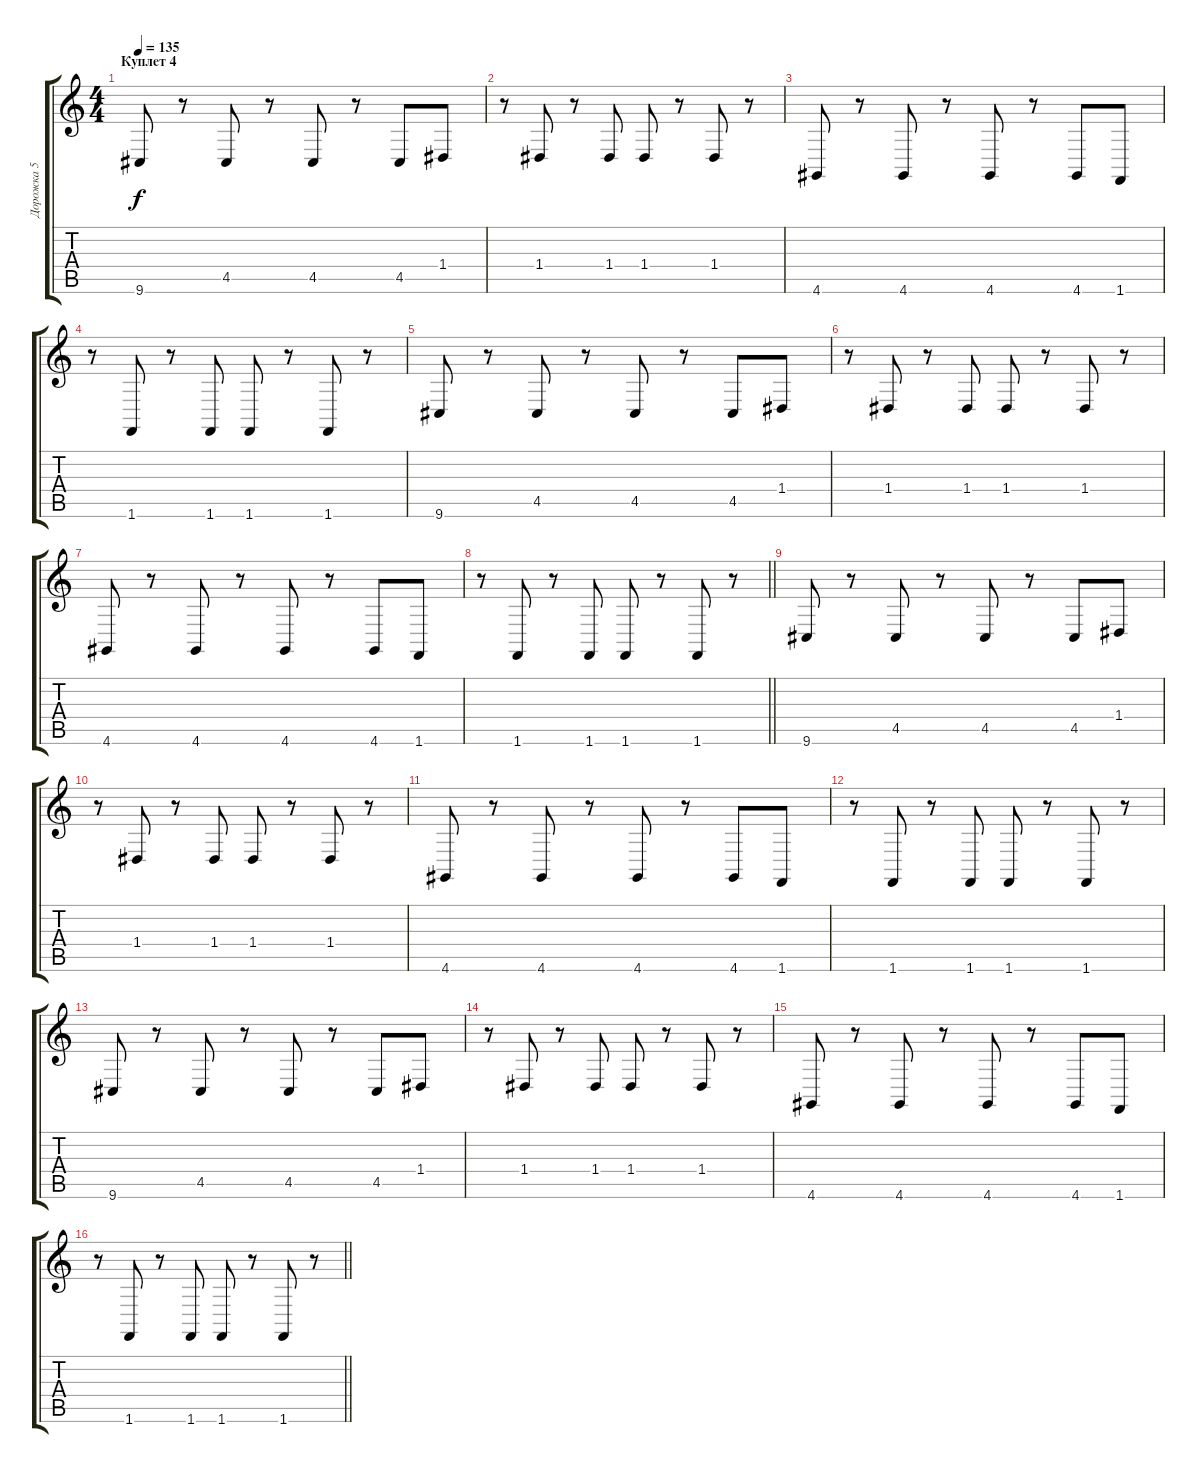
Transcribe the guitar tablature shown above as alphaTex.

\track ("Дорожка 5" "Дорожка 5") {instrument cello}
\staff {score tabs}
\tuning (E4 B3 G3 D3 A2 E2) {hide}
\ts (4 4)
\section ("" "Куплет 4")
\tempo 135
\clef g2
\ks c
9.6.8{dy f} r.8 4.5.8 r.8 4.5.8 r.8 4.5.8 1.4.8 |
r.8 1.4.8 r.8 1.4.8 1.4.8 r.8 1.4.8 r.8 |
4.6.8 r.8 4.6.8 r.8 4.6.8 r.8 4.6.8 1.6.8 |
r.8 1.6.8 r.8 1.6.8 1.6.8 r.8 1.6.8 r.8 |
9.6.8 r.8 4.5.8 r.8 4.5.8 r.8 4.5.8 1.4.8 |
r.8 1.4.8 r.8 1.4.8 1.4.8 r.8 1.4.8 r.8 |
4.6.8 r.8 4.6.8 r.8 4.6.8 r.8 4.6.8 1.6.8 |
\barLineRight lightlight
r.8 1.6.8 r.8 1.6.8 1.6.8 r.8 1.6.8 r.8 |
9.6.8 r.8 4.5.8 r.8 4.5.8 r.8 4.5.8 1.4.8 |
r.8 1.4.8 r.8 1.4.8 1.4.8 r.8 1.4.8 r.8 |
4.6.8 r.8 4.6.8 r.8 4.6.8 r.8 4.6.8 1.6.8 |
r.8 1.6.8 r.8 1.6.8 1.6.8 r.8 1.6.8 r.8 |
9.6.8 r.8 4.5.8 r.8 4.5.8 r.8 4.5.8 1.4.8 |
r.8 1.4.8 r.8 1.4.8 1.4.8 r.8 1.4.8 r.8 |
4.6.8 r.8 4.6.8 r.8 4.6.8 r.8 4.6.8 1.6.8 |
\barLineRight lightlight
r.8 1.6.8 r.8 1.6.8 1.6.8 r.8 1.6.8 r.8
